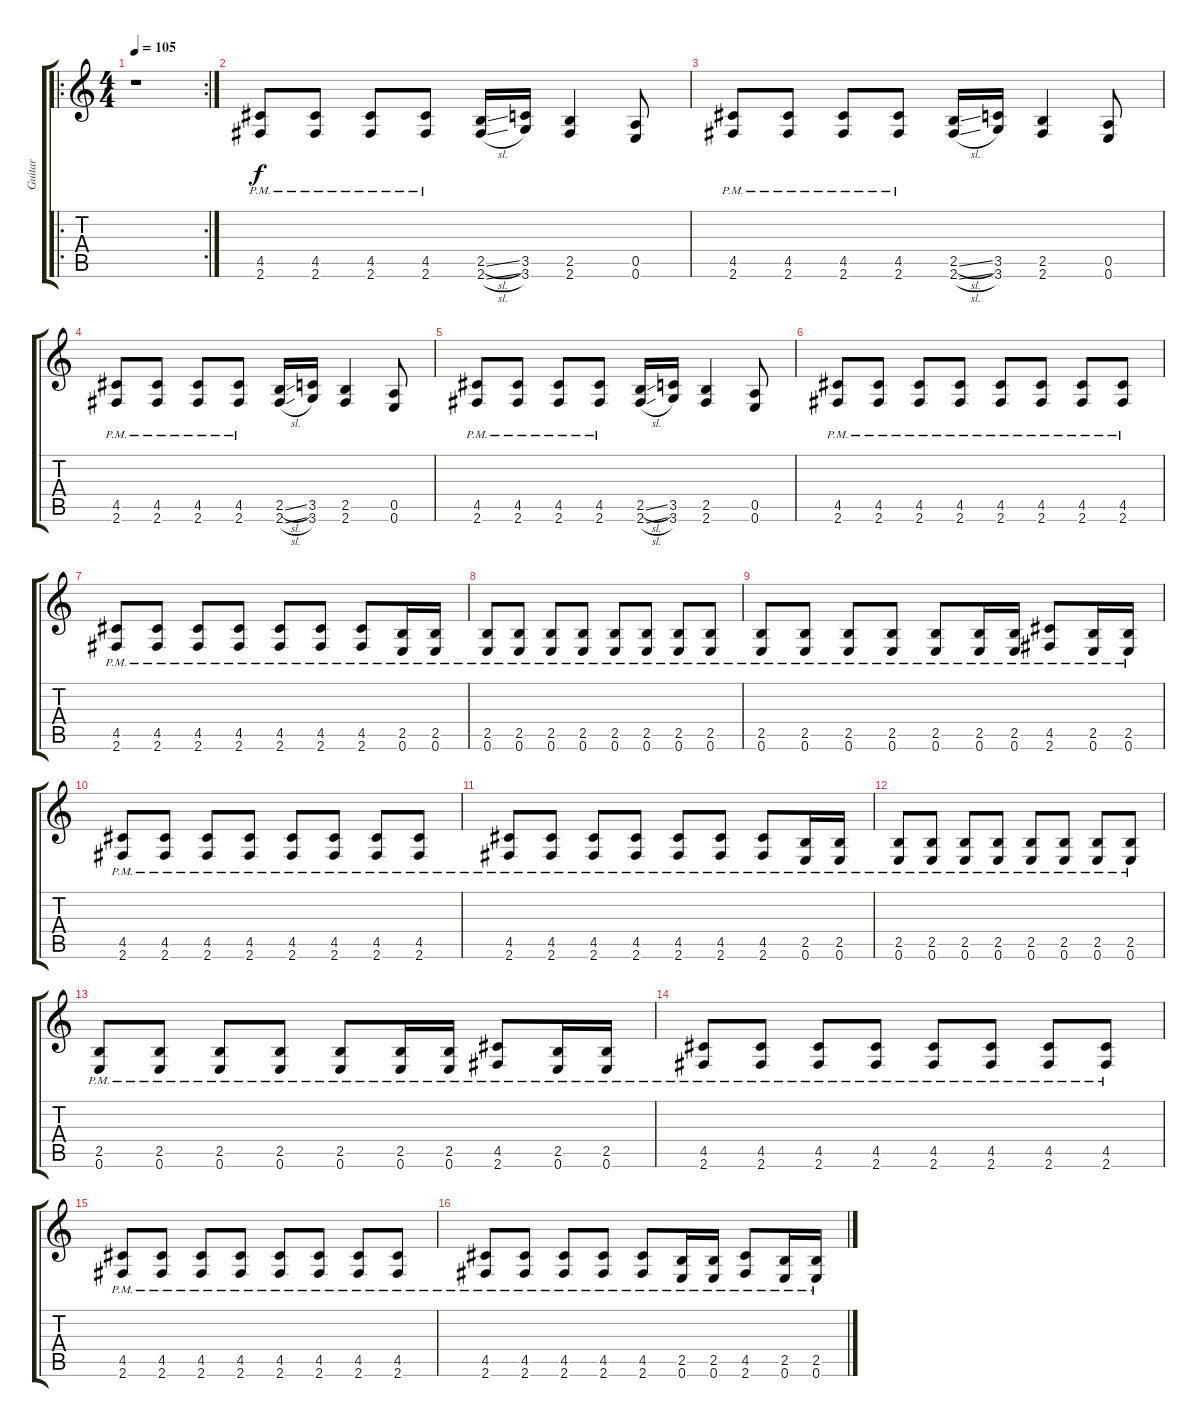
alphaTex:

\track ("Guitar" "Guitar") {instrument distortionguitar}
\staff {score tabs}
\tuning (E4 B3 G3 D3 A2 E2) {hide}
\ro
\rc 2
\ts (4 4)
\tempo 105
\clef g2
\ks c
r.1{dy f instrument distortionguitar} |
(4.5{pm} 2.6{pm}).8 (4.5{pm} 2.6{pm}).8 (4.5{pm} 2.6{pm}).8 (4.5{pm} 2.6{pm}).8 (2.5{sl} 2.6{sl}).16 (3.5 3.6).16 (2.5 2.6).4 (0.5 0.6).8 |
(4.5{pm} 2.6{pm}).8 (4.5{pm} 2.6{pm}).8 (4.5{pm} 2.6{pm}).8 (4.5{pm} 2.6{pm}).8 (2.5{sl} 2.6{sl}).16 (3.5 3.6).16 (2.5 2.6).4 (0.5 0.6).8 |
(4.5{pm} 2.6{pm}).8 (4.5{pm} 2.6{pm}).8 (4.5{pm} 2.6{pm}).8 (4.5{pm} 2.6{pm}).8 (2.5{sl} 2.6{sl}).16 (3.5 3.6).16 (2.5 2.6).4 (0.5 0.6).8 |
(4.5{pm} 2.6{pm}).8 (4.5{pm} 2.6{pm}).8 (4.5{pm} 2.6{pm}).8 (4.5{pm} 2.6{pm}).8 (2.5{sl} 2.6{sl}).16 (3.5 3.6).16 (2.5 2.6).4 (0.5 0.6).8 |
(4.5{pm} 2.6{pm}).8 (4.5{pm} 2.6{pm}).8 (4.5{pm} 2.6{pm}).8 (4.5{pm} 2.6{pm}).8 (4.5{pm} 2.6{pm}).8 (4.5{pm} 2.6{pm}).8 (4.5{pm} 2.6{pm}).8 (4.5{pm} 2.6{pm}).8 |
(4.5{pm} 2.6{pm}).8 (4.5{pm} 2.6{pm}).8 (4.5{pm} 2.6{pm}).8 (4.5{pm} 2.6{pm}).8 (4.5{pm} 2.6{pm}).8 (4.5{pm} 2.6{pm}).8 (4.5{pm} 2.6{pm}).8 (2.5{pm} 0.6{pm}).16 (2.5 0.6{pm}).16 |
(2.5{pm} 0.6{pm}).8 (2.5{pm} 0.6{pm}).8 (2.5{pm} 0.6{pm}).8 (2.5{pm} 0.6{pm}).8 (2.5{pm} 0.6{pm}).8 (2.5{pm} 0.6{pm}).8 (2.5{pm} 0.6{pm}).8 (2.5{pm} 0.6{pm}).8 |
(2.5{pm} 0.6{pm}).8 (2.5{pm} 0.6{pm}).8 (2.5{pm} 0.6{pm}).8 (2.5{pm} 0.6{pm}).8 (2.5{pm} 0.6{pm}).8 (2.5 0.6{pm}).16 (2.5{pm} 0.6{pm}).16 (4.5{pm} 2.6{pm}).8 (2.5{pm} 0.6{pm}).16 (2.5{pm} 0.6{pm}).16 |
(4.5{pm} 2.6{pm}).8 (4.5{pm} 2.6{pm}).8 (4.5{pm} 2.6{pm}).8 (4.5{pm} 2.6{pm}).8 (4.5{pm} 2.6{pm}).8 (4.5{pm} 2.6{pm}).8 (4.5{pm} 2.6{pm}).8 (4.5{pm} 2.6{pm}).8 |
(4.5{pm} 2.6{pm}).8 (4.5{pm} 2.6{pm}).8 (4.5{pm} 2.6{pm}).8 (4.5{pm} 2.6{pm}).8 (4.5{pm} 2.6{pm}).8 (4.5{pm} 2.6{pm}).8 (4.5{pm} 2.6{pm}).8 (2.5{pm} 0.6{pm}).16 (2.5 0.6{pm}).16 |
(2.5{pm} 0.6{pm}).8 (2.5{pm} 0.6{pm}).8 (2.5{pm} 0.6{pm}).8 (2.5{pm} 0.6{pm}).8 (2.5{pm} 0.6{pm}).8 (2.5{pm} 0.6{pm}).8 (2.5{pm} 0.6{pm}).8 (2.5{pm} 0.6{pm}).8 |
(2.5{pm} 0.6{pm}).8 (2.5{pm} 0.6{pm}).8 (2.5{pm} 0.6{pm}).8 (2.5{pm} 0.6{pm}).8 (2.5{pm} 0.6{pm}).8 (2.5 0.6{pm}).16 (2.5{pm} 0.6{pm}).16 (4.5{pm} 2.6{pm}).8 (2.5{pm} 0.6{pm}).16 (2.5{pm} 0.6{pm}).16 |
(4.5{pm} 2.6{pm}).8 (4.5{pm} 2.6{pm}).8 (4.5{pm} 2.6{pm}).8 (4.5{pm} 2.6{pm}).8 (4.5{pm} 2.6{pm}).8 (4.5{pm} 2.6{pm}).8 (4.5{pm} 2.6{pm}).8 (4.5{pm} 2.6{pm}).8 |
(4.5{pm} 2.6{pm}).8 (4.5{pm} 2.6{pm}).8 (4.5{pm} 2.6{pm}).8 (4.5{pm} 2.6{pm}).8 (4.5{pm} 2.6{pm}).8 (4.5{pm} 2.6{pm}).8 (4.5{pm} 2.6{pm}).8 (4.5{pm} 2.6{pm}).8 |
(4.5{pm} 2.6{pm}).8 (4.5{pm} 2.6{pm}).8 (4.5{pm} 2.6{pm}).8 (4.5{pm} 2.6{pm}).8 (4.5{pm} 2.6{pm}).8 (2.5{pm} 0.6{pm}).16 (2.5{pm} 0.6{pm}).16 (4.5{pm} 2.6{pm}).8 (2.5{pm} 0.6{pm}).16 (2.5{pm} 0.6{pm}).16
